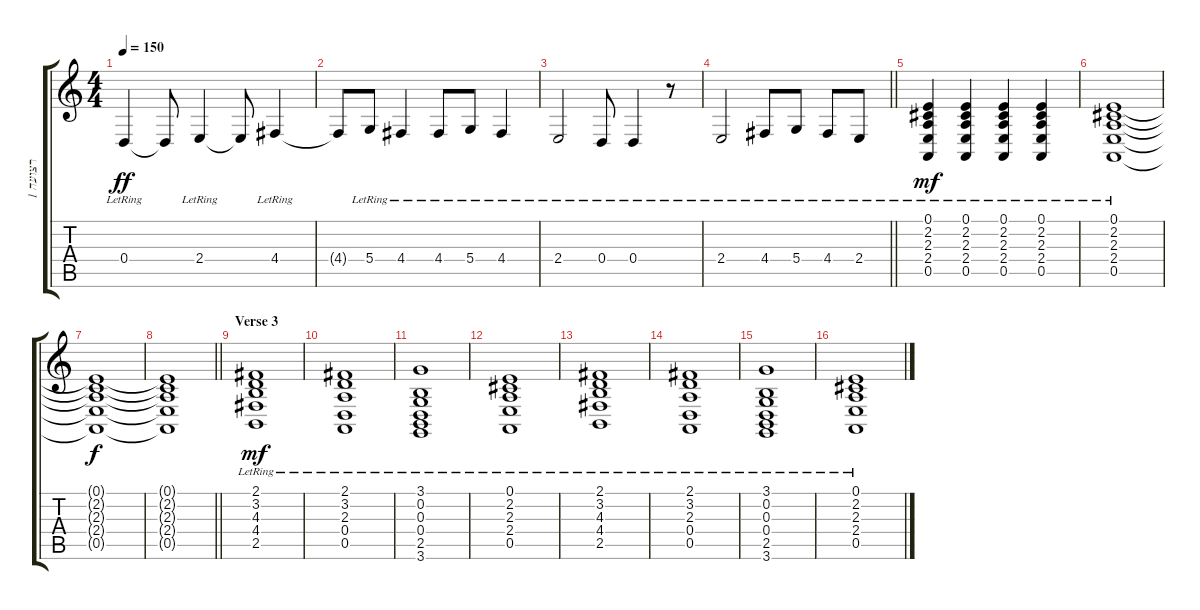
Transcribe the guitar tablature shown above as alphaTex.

\track ("רצועה 1" "רצועה 1") {instrument acousticgrandpiano}
\staff {score tabs}
\tuning (E4 B3 G3 D3 A2 E2) {hide}
\ts (4 4)
\tempo 150
\clef g2
\ks c
0.4{lr}.4{dy ff} 0.4{t}.8 2.4{lr}.4 2.4{t}.8 4.4{lr}.4 |
4.4{t}.8 5.4{lr}.8 4.4{lr}.4 4.4{lr}.8 5.4{lr}.8 4.4{lr}.4 |
2.4{lr}.2 0.4{lr}.8 0.4{lr}.4 r.8 |
\barLineRight lightlight
2.4{lr}.2 4.4{lr}.8 5.4{lr}.8 4.4{lr}.8 2.4{lr}.8 |
(0.1{lr} 2.2{lr} 2.3{lr} 2.4{lr} 0.5{lr}).4{dy mf} (0.1{lr} 2.2{lr} 2.3{lr} 2.4{lr} 0.5{lr}).4 (0.1{lr} 2.2{lr} 2.3{lr} 2.4{lr} 0.5{lr}).4 (0.1{lr} 2.2{lr} 2.3{lr} 2.4{lr} 0.5{lr}).4 |
(0.1{lr} 2.2{lr} 2.3{lr} 2.4{lr} 0.5{lr}).1 |
(0.1{t} 2.2{t} 2.3{t} 2.4{t} 0.5{t}).1{dy f} |
\barLineRight lightlight
(0.1{t} 2.2{t} 2.3{t} 2.4{t} 0.5{t}).1 |
\section ("" "Verse 3")
(2.1{lr} 3.2{lr} 4.3{lr} 4.4{lr} 2.5{lr}).1{dy mf} |
(2.1{lr} 3.2{lr} 2.3{lr} 0.4{lr} 0.5{lr}).1 |
(3.1{lr} 0.2{lr} 0.3{lr} 0.4{lr} 2.5{lr} 3.6{lr}).1 |
(0.1{lr} 2.2{lr} 2.3{lr} 2.4{lr} 0.5{lr}).1 |
(2.1{lr} 3.2{lr} 4.3{lr} 4.4{lr} 2.5{lr}).1 |
(2.1{lr} 3.2{lr} 2.3{lr} 0.4{lr} 0.5{lr}).1 |
(3.1{lr} 0.2{lr} 0.3{lr} 0.4{lr} 2.5{lr} 3.6{lr}).1 |
(0.1{lr} 2.2{lr} 2.3{lr} 2.4{lr} 0.5{lr}).1
